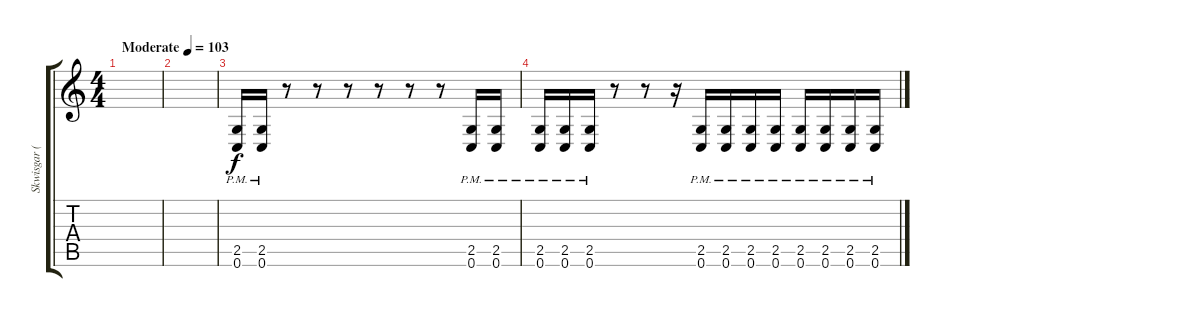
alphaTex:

\track ("Skwisgar (solo)" "Skwisgar (") {instrument overdrivenguitar}
\staff {score tabs}
\tuning (C4 G3 Eb3 Bb2 F2 C2) {hide}
\ts (4 4)
\tempo (103 "Moderate")
\clef g2
\ks c
|
|
(2.5{pm} 0.6{pm}).16 (2.5{pm} 0.6{pm}).16 r.8 r.8 r.8 r.8 r.8 r.8 (2.5{pm} 0.6{pm}).16 (2.5{pm} 0.6{pm}).16 |
(2.5{pm} 0.6{pm}).16 (2.5{pm} 0.6{pm}).16 (2.5{pm} 0.6{pm}).16 r.8 r.8 r.16 (2.5{pm} 0.6{pm}).16 (2.5{pm} 0.6{pm}).16 (2.5{pm} 0.6{pm}).16 (2.5{pm} 0.6{pm}).16 (2.5{pm} 0.6{pm}).16 (2.5{pm} 0.6{pm}).16 (2.5{pm} 0.6{pm}).16 (2.5{pm} 0.6{pm}).16
